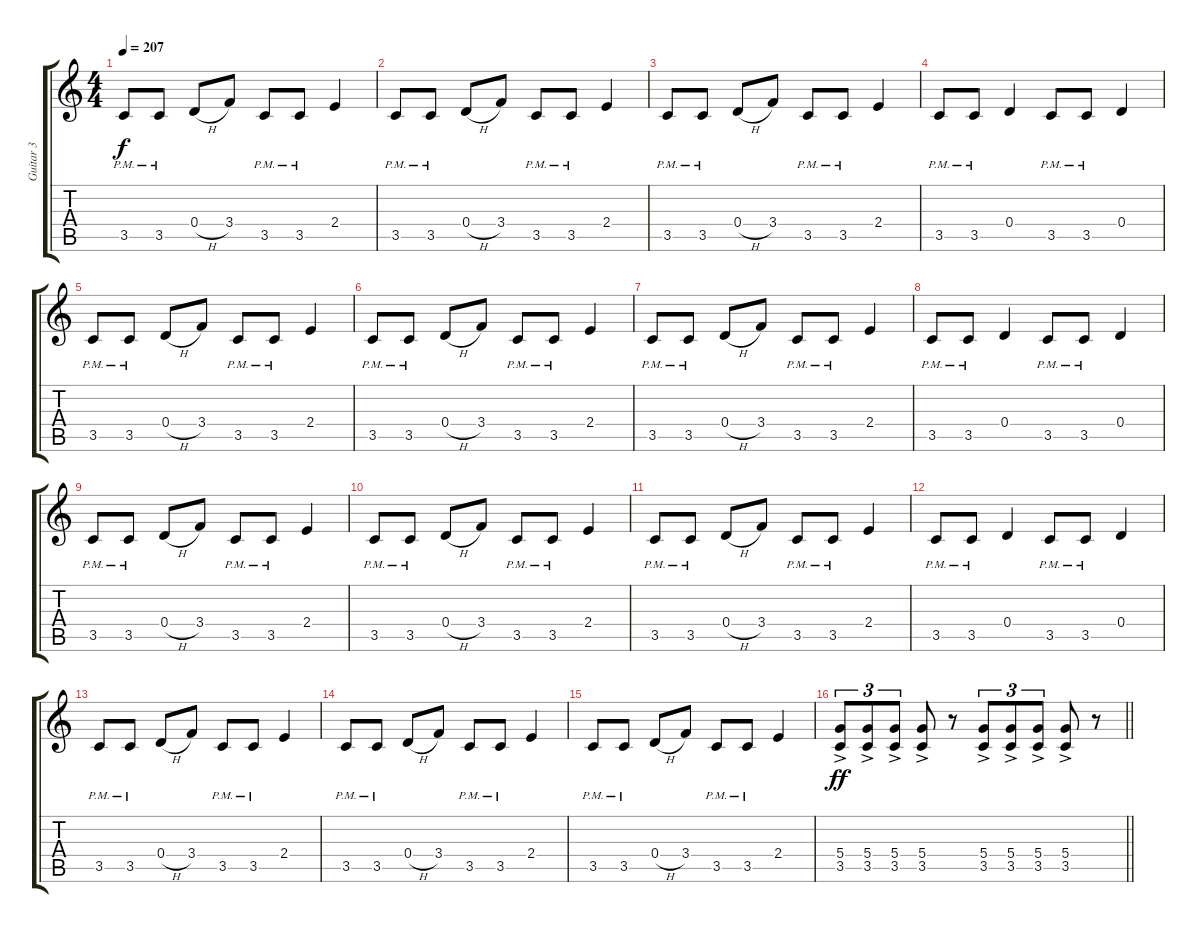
\track ("Guitar 3" "Guitar 3") {instrument distortionguitar}
\staff {score tabs}
\tuning (E4 B3 G3 D3 A2 E2) {hide}
\ts (4 4)
\tempo 207
\clef g2
\ks c
3.5{pm}.8{dy f} 3.5{pm}.8 0.4{h}.8 3.4.8 3.5{pm}.8 3.5{pm}.8 2.4.4 |
3.5{pm}.8 3.5{pm}.8 0.4{h}.8 3.4.8 3.5{pm}.8 3.5{pm}.8 2.4.4 |
3.5{pm}.8 3.5{pm}.8 0.4{h}.8 3.4.8 3.5{pm}.8 3.5{pm}.8 2.4.4 |
3.5{pm}.8 3.5{pm}.8 0.4.4 3.5{pm}.8 3.5{pm}.8 0.4.4 |
3.5{pm}.8 3.5{pm}.8 0.4{h}.8 3.4.8 3.5{pm}.8 3.5{pm}.8 2.4.4 |
3.5{pm}.8 3.5{pm}.8 0.4{h}.8 3.4.8 3.5{pm}.8 3.5{pm}.8 2.4.4 |
3.5{pm}.8 3.5{pm}.8 0.4{h}.8 3.4.8 3.5{pm}.8 3.5{pm}.8 2.4.4 |
3.5{pm}.8 3.5{pm}.8 0.4.4 3.5{pm}.8 3.5{pm}.8 0.4.4 |
3.5{pm}.8 3.5{pm}.8 0.4{h}.8 3.4.8 3.5{pm}.8 3.5{pm}.8 2.4.4 |
3.5{pm}.8 3.5{pm}.8 0.4{h}.8 3.4.8 3.5{pm}.8 3.5{pm}.8 2.4.4 |
3.5{pm}.8 3.5{pm}.8 0.4{h}.8 3.4.8 3.5{pm}.8 3.5{pm}.8 2.4.4 |
3.5{pm}.8 3.5{pm}.8 0.4.4 3.5{pm}.8 3.5{pm}.8 0.4.4 |
3.5{pm}.8 3.5{pm}.8 0.4{h}.8 3.4.8 3.5{pm}.8 3.5{pm}.8 2.4.4 |
3.5{pm}.8 3.5{pm}.8 0.4{h}.8 3.4.8 3.5{pm}.8 3.5{pm}.8 2.4.4 |
3.5{pm}.8 3.5{pm}.8 0.4{h}.8 3.4.8 3.5{pm}.8 3.5{pm}.8 2.4.4 |
\barLineRight lightlight
(5.4{ac} 3.5{ac}).8{tu (3 2) dy ff} (5.4{ac} 3.5{ac}).8{tu (3 2)} (5.4{ac} 3.5{ac}).8{tu (3 2)} (5.4{ac} 3.5{ac}).8 r.8 (5.4{ac} 3.5{ac}).8{tu (3 2)} (5.4{ac} 3.5{ac}).8{tu (3 2)} (5.4{ac} 3.5{ac}).8{tu (3 2)} (5.4{ac} 3.5{ac}).8 r.8
